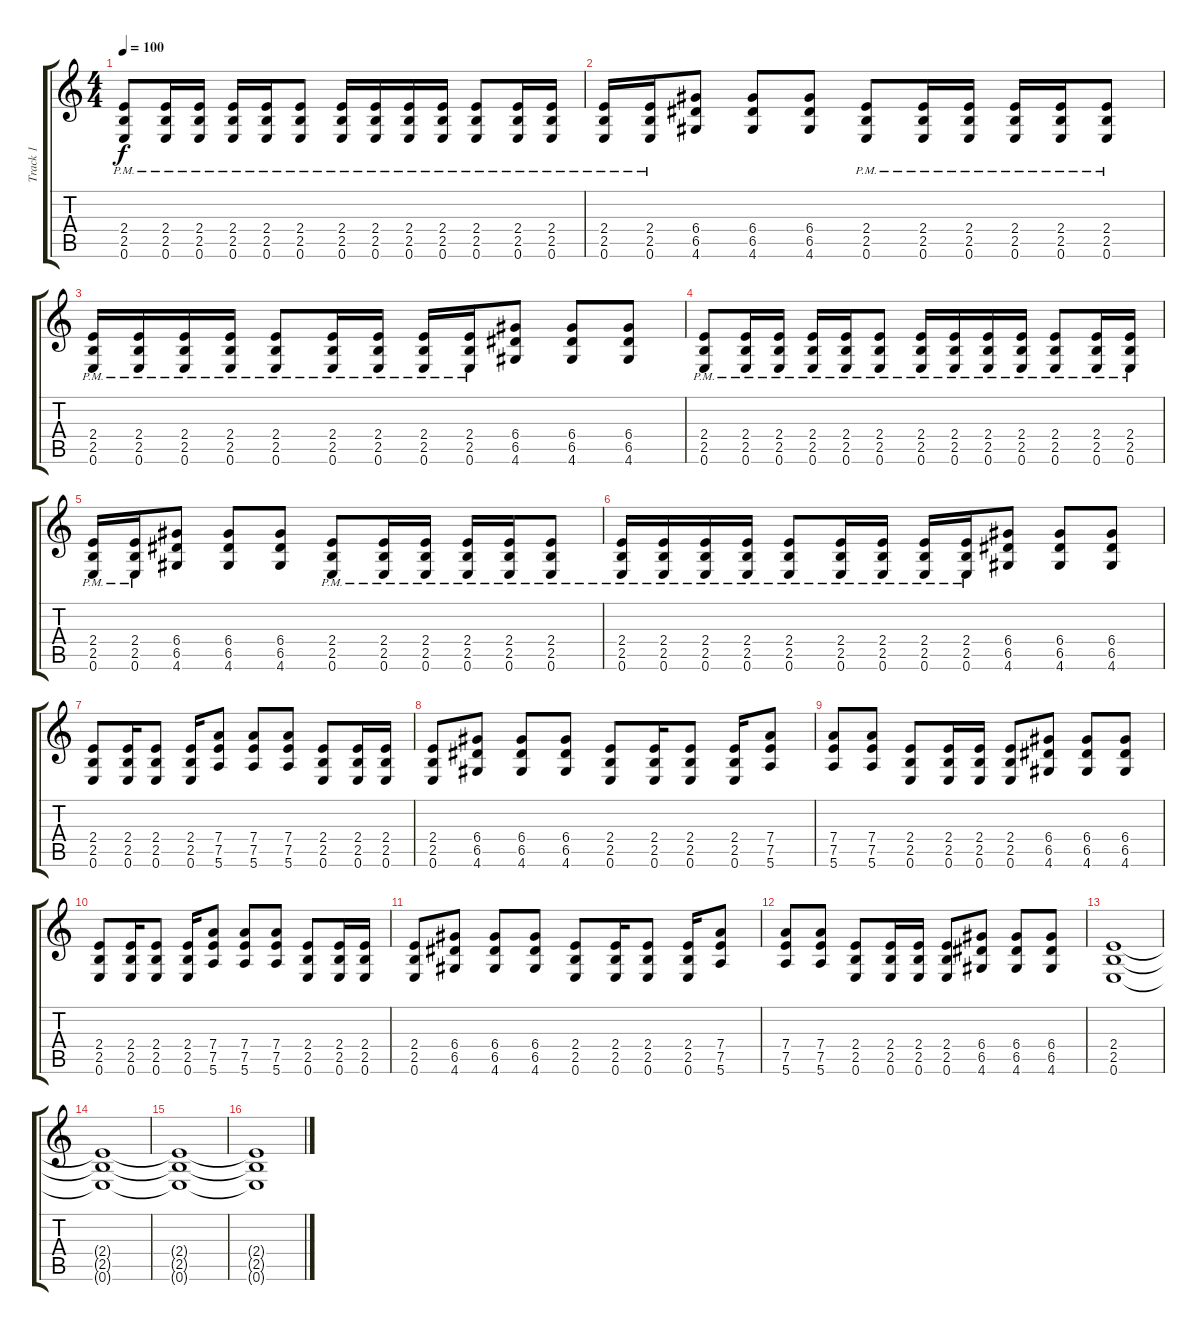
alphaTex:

\track ("Track 1" "Track 1") {instrument overdrivenguitar}
\staff {score tabs}
\tuning (E4 B3 G3 D3 A2 E2) {hide}
\ts (4 4)
\tempo 100
\clef g2
\ks c
(2.4{pm} 2.5{pm} 0.6{pm}).8{dy f instrument overdrivenguitar} (2.4{pm} 2.5{pm} 0.6{pm}).16 (2.4{pm} 2.5{pm} 0.6{pm}).16 (2.4{pm} 2.5{pm} 0.6{pm}).16 (2.4{pm} 2.5{pm} 0.6{pm}).16 (2.4{pm} 2.5{pm} 0.6{pm}).8 (2.4{pm} 2.5{pm} 0.6{pm}).16 (2.4{pm} 2.5{pm} 0.6{pm}).16 (2.4{pm} 2.5{pm} 0.6{pm}).16 (2.4{pm} 2.5{pm} 0.6{pm}).16 (2.4{pm} 2.5{pm} 0.6{pm}).8 (2.4{pm} 2.5{pm} 0.6{pm}).16 (2.4{pm} 2.5{pm} 0.6{pm}).16 |
(2.4{pm} 2.5{pm} 0.6{pm}).16 (2.4{pm} 2.5{pm} 0.6{pm}).16 (6.4 6.5 4.6).8 (6.4 6.5 4.6).8 (6.4 6.5 4.6).8 (2.4{pm} 2.5{pm} 0.6{pm}).8 (2.4{pm} 2.5{pm} 0.6{pm}).16 (2.4{pm} 2.5{pm} 0.6{pm}).16 (2.4{pm} 2.5{pm} 0.6{pm}).16 (2.4{pm} 2.5{pm} 0.6{pm}).16 (2.4{pm} 2.5{pm} 0.6{pm}).8 |
(2.4{pm} 2.5{pm} 0.6{pm}).16 (2.4{pm} 2.5{pm} 0.6{pm}).16 (2.4{pm} 2.5{pm} 0.6{pm}).16 (2.4{pm} 2.5{pm} 0.6{pm}).16 (2.4{pm} 2.5{pm} 0.6{pm}).8 (2.4{pm} 2.5{pm} 0.6{pm}).16 (2.4{pm} 2.5{pm} 0.6{pm}).16 (2.4{pm} 2.5{pm} 0.6{pm}).16 (2.4{pm} 2.5{pm} 0.6{pm}).16 (6.4 6.5 4.6).8 (6.4 6.5 4.6).8 (6.4 6.5 4.6).8 |
(2.4{pm} 2.5{pm} 0.6{pm}).8 (2.4{pm} 2.5{pm} 0.6{pm}).16 (2.4{pm} 2.5{pm} 0.6{pm}).16 (2.4{pm} 2.5{pm} 0.6{pm}).16 (2.4{pm} 2.5{pm} 0.6{pm}).16 (2.4{pm} 2.5{pm} 0.6{pm}).8 (2.4{pm} 2.5{pm} 0.6{pm}).16 (2.4{pm} 2.5{pm} 0.6{pm}).16 (2.4{pm} 2.5{pm} 0.6{pm}).16 (2.4{pm} 2.5{pm} 0.6{pm}).16 (2.4{pm} 2.5{pm} 0.6{pm}).8 (2.4{pm} 2.5{pm} 0.6{pm}).16 (2.4{pm} 2.5{pm} 0.6{pm}).16 |
(2.4{pm} 2.5{pm} 0.6{pm}).16 (2.4{pm} 2.5{pm} 0.6{pm}).16 (6.4 6.5 4.6).8 (6.4 6.5 4.6).8 (6.4 6.5 4.6).8 (2.4{pm} 2.5{pm} 0.6{pm}).8 (2.4{pm} 2.5{pm} 0.6{pm}).16 (2.4{pm} 2.5{pm} 0.6{pm}).16 (2.4{pm} 2.5{pm} 0.6{pm}).16 (2.4{pm} 2.5{pm} 0.6{pm}).16 (2.4{pm} 2.5{pm} 0.6{pm}).8 |
(2.4{pm} 2.5{pm} 0.6{pm}).16 (2.4{pm} 2.5{pm} 0.6{pm}).16 (2.4{pm} 2.5{pm} 0.6{pm}).16 (2.4{pm} 2.5{pm} 0.6{pm}).16 (2.4{pm} 2.5{pm} 0.6{pm}).8 (2.4{pm} 2.5{pm} 0.6{pm}).16 (2.4{pm} 2.5{pm} 0.6{pm}).16 (2.4{pm} 2.5{pm} 0.6{pm}).16 (2.4{pm} 2.5{pm} 0.6{pm}).16 (6.4 6.5 4.6).8 (6.4 6.5 4.6).8 (6.4 6.5 4.6).8 |
(2.4 2.5 0.6).8 (2.4 2.5 0.6).16 (2.4 2.5 0.6).8 (2.4 2.5 0.6).16 (7.4 7.5 5.6).8 (7.4 7.5 5.6).8 (7.4 7.5 5.6).8 (2.4 2.5 0.6).8 (2.4 2.5 0.6).16 (2.4 2.5 0.6).16 |
(2.4 2.5 0.6).8 (6.4 6.5 4.6).8 (6.4 6.5 4.6).8 (6.4 6.5 4.6).8 (2.4 2.5 0.6).8 (2.4 2.5 0.6).16 (2.4 2.5 0.6).8 (2.4 2.5 0.6).16 (7.4 7.5 5.6).8 |
(7.4 7.5 5.6).8 (7.4 7.5 5.6).8 (2.4 2.5 0.6).8 (2.4 2.5 0.6).16 (2.4 2.5 0.6).16 (2.4 2.5 0.6).8 (6.4 6.5 4.6).8 (6.4 6.5 4.6).8 (6.4 6.5 4.6).8 |
(2.4 2.5 0.6).8 (2.4 2.5 0.6).16 (2.4 2.5 0.6).8 (2.4 2.5 0.6).16 (7.4 7.5 5.6).8 (7.4 7.5 5.6).8 (7.4 7.5 5.6).8 (2.4 2.5 0.6).8 (2.4 2.5 0.6).16 (2.4 2.5 0.6).16 |
(2.4 2.5 0.6).8 (6.4 6.5 4.6).8 (6.4 6.5 4.6).8 (6.4 6.5 4.6).8 (2.4 2.5 0.6).8 (2.4 2.5 0.6).16 (2.4 2.5 0.6).8 (2.4 2.5 0.6).16 (7.4 7.5 5.6).8 |
(7.4 7.5 5.6).8 (7.4 7.5 5.6).8 (2.4 2.5 0.6).8 (2.4 2.5 0.6).16 (2.4 2.5 0.6).16 (2.4 2.5 0.6).8 (6.4 6.5 4.6).8 (6.4 6.5 4.6).8 (6.4 6.5 4.6).8 |
(2.4 2.5 0.6).1 |
(2.4{t} 2.5{t} 0.6{t}).1 |
(2.4{t} 2.5{t} 0.6{t}).1 |
(2.4{t} 2.5{t} 0.6{t}).1
